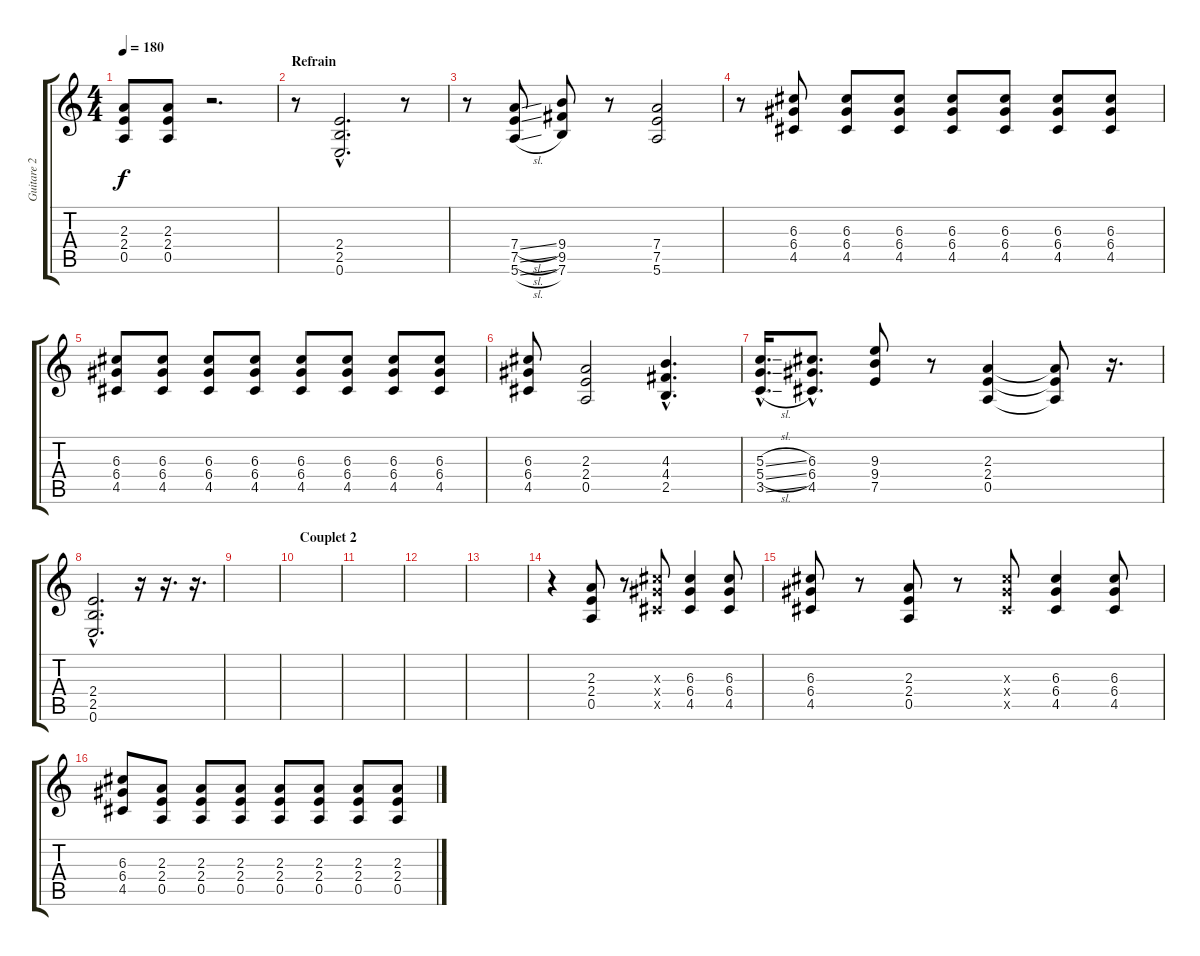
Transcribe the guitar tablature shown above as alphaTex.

\track ("Guitare 2" "Guitare 2") {instrument electricguitarclean}
\staff {score tabs}
\tuning (E4 B3 G3 D3 A2 E2) {hide}
\ts (4 4)
\tempo 180
\clef g2
\ks c
(2.3 2.4 0.5).8{dy f} (2.3 2.4 0.5).8 r.2{d} |
\section ("" "Refrain")
r.8 (2.4{hac} 2.5{hac} 0.6{hac}).2{d} r.8 |
r.8 (7.4{sl} 7.5{sl} 5.6{sl}).8 (9.4 9.5 7.6).8 r.8 (7.4 7.5 5.6).2 |
r.8 (6.3 6.4 4.5).8 (6.3 6.4 4.5).8 (6.3 6.4 4.5).8 (6.3 6.4 4.5).8 (6.3 6.4 4.5).8 (6.3 6.4 4.5).8 (6.3 6.4 4.5).8 |
(6.3 6.4 4.5).8 (6.3 6.4 4.5).8 (6.3 6.4 4.5).8 (6.3 6.4 4.5).8 (6.3 6.4 4.5).8 (6.3 6.4 4.5).8 (6.3 6.4 4.5).8 (6.3 6.4 4.5).8 |
(6.3 6.4 4.5).8 (2.3 2.4 0.5).2 (4.3{hac} 4.4{hac} 2.5{hac}).4{d} |
(5.3{sl hac} 5.4{sl hac} 3.5{sl hac}).16{d} (6.3{hac} 6.4{hac} 4.5{hac}).8{d} (9.3 9.4 7.5).8 r.8 (2.3 2.4 0.5).4 (2.3{t} 2.4{t} 0.5{t}).8 r.16{d} |
(2.4{hac} 2.5{hac} 0.6{hac}).2{d} r.16 r.16{d} r.16{d} |
|
\section ("" "Couplet 2")
|
|
|
|
r.4 (2.3 2.4 0.5).8 r.8 (6.3{x} 6.4{x} 4.5{x}).8 (6.3 6.4 4.5).4 (6.3 6.4 4.5).8 |
(6.3 6.4 4.5).8 r.8 (2.3 2.4 0.5).8 r.8 (6.3{x} 6.4{x} 4.5{x}).8 (6.3 6.4 4.5).4 (6.3 6.4 4.5).8 |
(6.3 6.4 4.5).8 (2.3 2.4 0.5).8 (2.3 2.4 0.5).8 (2.3 2.4 0.5).8 (2.3 2.4 0.5).8 (2.3 2.4 0.5).8 (2.3 2.4 0.5).8 (2.3 2.4 0.5).8
